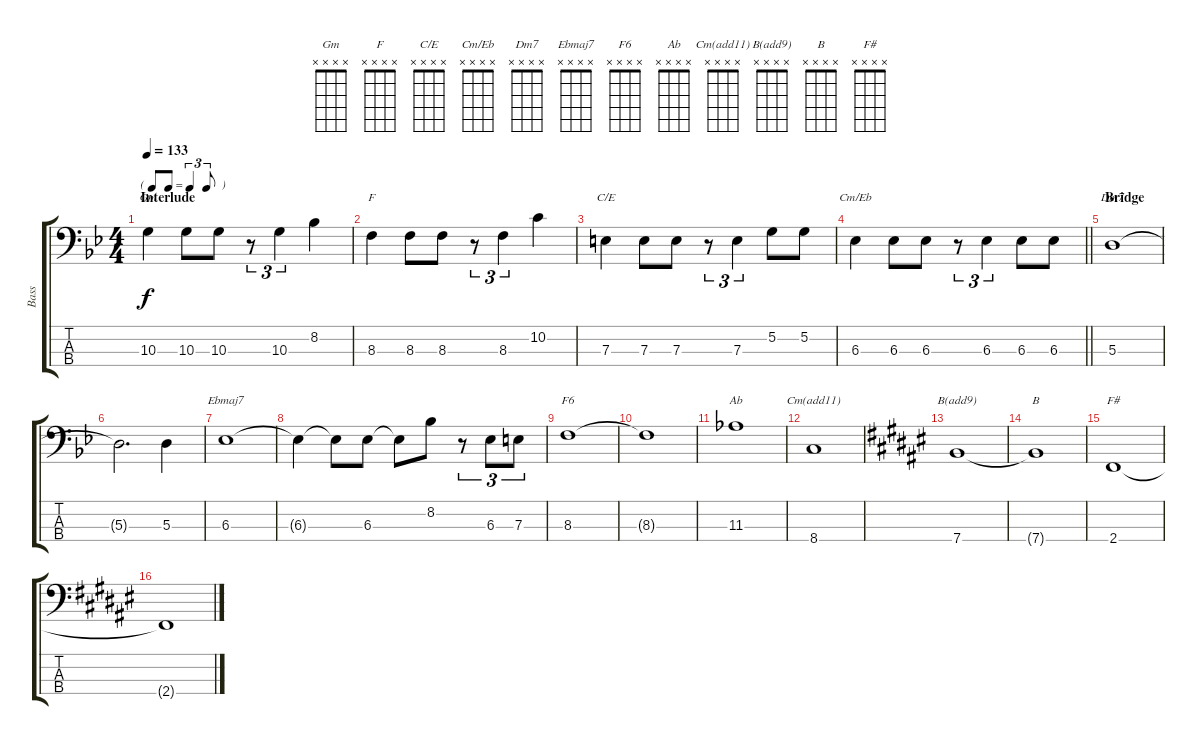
\track ("Bass" "Bass") {instrument electricbassfinger}
\staff {score tabs}
\tuning (G2 D2 A1 E1) {hide}
\chord ("Gm" x x x x)
\chord ("F" x x x x)
\chord ("C/E" x x x x)
\chord ("Cm/Eb" x x x x)
\chord ("Dm7" x x x x)
\chord ("Ebmaj7" x x x x)
\chord ("F6" x x x x)
\chord ("Ab" x x x x)
\chord ("Cm(add11)" x x x x)
\chord ("B(add9)" x x x x)
\chord ("B" x x x x)
\chord ("F#" x x x x)
\ts (4 4)
\tf triplet8th
\section ("" "Interlude")
\tempo 133
\clef f4
\ks gminor
10.3.4{ch "Gm" dy f} 10.3.8 10.3.8 r.8{tu (3 2)} 10.3.4{tu (3 2)} 8.2.4 |
8.3.4{ch "F"} 8.3.8 8.3.8 r.8{tu (3 2)} 8.3.4{tu (3 2)} 10.2.4 |
7.3.4{ch "C/E"} 7.3.8 7.3.8 r.8{tu (3 2)} 7.3.4{tu (3 2)} 5.2.8 5.2.8 |
\barLineRight lightlight
6.3.4{ch "Cm/Eb"} 6.3.8 6.3.8 r.8{tu (3 2)} 6.3.4{tu (3 2)} 6.3.8 6.3.8 |
\section ("" "Bridge")
5.3.1{ch "Dm7"} |
5.3{t}.2{d} 5.3.4 |
6.3.1{ch "Ebmaj7"} |
6.3{t}.4 6.3{t}.8 6.3.8 6.3{t}.8 8.2.8 r.8{tu (3 2)} 6.3.8{tu (3 2)} 7.3.8{tu (3 2)} |
8.3.1{ch "F6"} |
8.3{t}.1 |
11.3.1{ch "Ab"} |
8.4.1{ch "Cm(add11)"} |
\ks f#
7.4.1{ch "B(add9)"} |
7.4{t}.1{ch "B"} |
2.4.1{ch "F#"} |
2.4{t}.1
